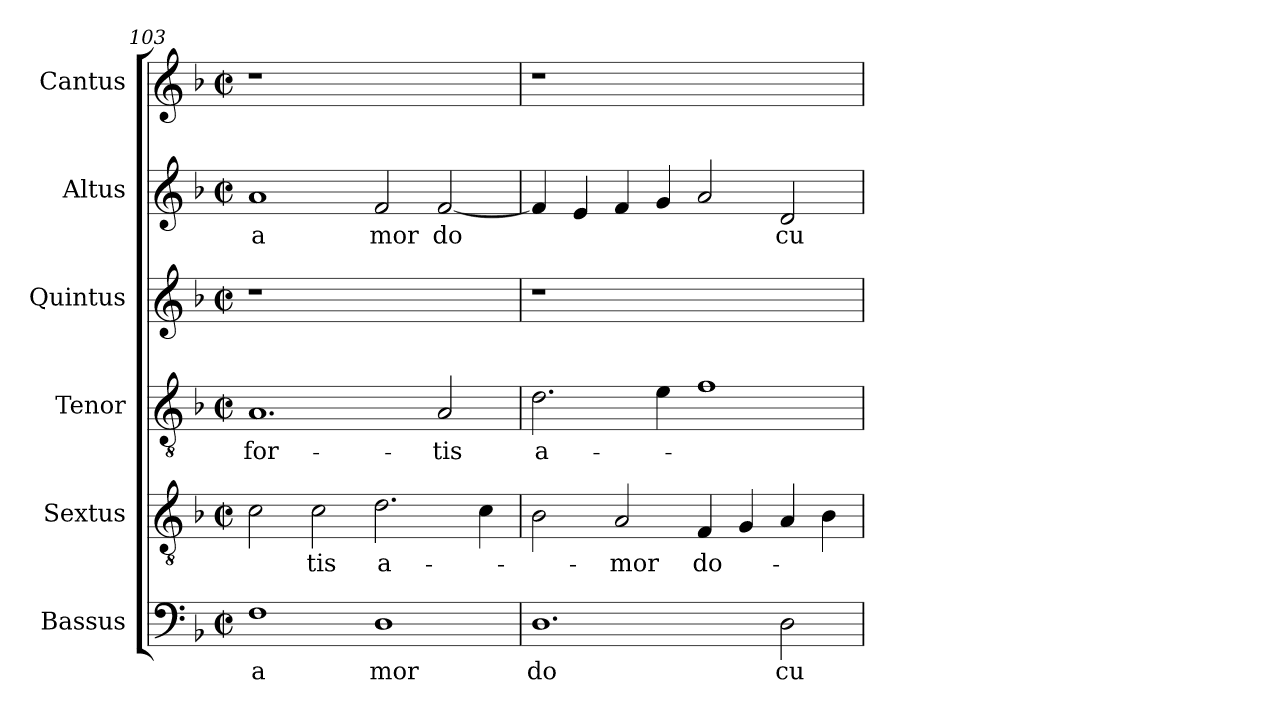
**kern	**text	**kern	**text	**kern	**text	**kern	**kern	**text	**kern
*part6	*part6	*part5	*part5	*part4	*part4	*part3	*part2	*part2	*part1
*staff6	*staff6	*staff5	*staff5	*staff4	*staff4	*staff3	*staff2	*staff2	*staff1
*I"Bassus	*	*I"Sextus	*	*I"Tenor	*	*I"Quintus	*I"Altus	*	*I"Cantus
*I'Bassus	*	*I'Sextus	*	*I'Tenor	*	*I'Quintus	*I'Altus	*	*I'Cantus
*clefF4	*	*clefGv2	*	*clefGv2	*	*clefG2	*clefG2	*	*clefG2
*k[b-]	*	*k[b-]	*	*k[b-]	*	*k[b-]	*k[b-]	*	*k[b-]
*F:	*	*F:	*	*F:	*	*F:	*F:	*	*F:
*M2/2	*	*M2/2	*	*M2/2	*	*M2/2	*M2/2	*	*M2/2
*met(c|)	*	*met(c|)	*	*met(c|)	*	*met(c|)	*met(c|)	*	*met(c|)
=103	=103	=103	=103	=103	=103	=103	=103	=103	=103
!	!LO:LY:b:cj	!	!	!	!LO:LY:b:cj	!	!	!LO:LY:b:cj	!
1F	a	2c\	.	1.A	for-	1r	1a	a	1r
!	!	!	!LO:LY:b:cj	!	!	!	!	!	!
.	.	2c\	-tis	.	.	.	.	.	.
!	!LO:LY:b:cj	!	!LO:LY:b:cj	!	!	!	!	!LO:LY:b:cj	!
1D	mor	2.d\	a-	.	.	1ryy	2f/	mor	1ryy
!	!	!	!	!	!LO:LY:b:cj	!	!	!LO:LY:b:cj	!
.	.	.	.	2A/	-tis	.	[<2f/	do	.
.	.	4c\	.	.	.	.	.	.	.
=104	=104	=104	=104	=104	=104	=104	=104	=104	=104
!	!LO:LY:b:cj	!	!	!	!LO:LY:b:cj	!	!	!	!
1.D	do	2B-\	.	2.d\	a-	1r	4f/]	.	1r
.	.	.	.	.	.	.	4e/	.	.
!	!	!	!LO:LY:b:cj	!	!	!	!	!	!
.	.	2A/	-mor	.	.	.	4f/	.	.
.	.	.	.	4e\	.	.	4g/	.	.
!	!	!	!LO:LY:b:cj	!	!	!	!	!	!
.	.	4F/	do-	1f	.	1ryy	2a/	.	1ryy
.	.	4G/	.	.	.	.	.	.	.
!	!LO:LY:b:cj	!	!	!	!	!	!	!LO:LY:b:cj	!
2D\	cu	4A/	.	.	.	.	2d/	cu	.
.	.	4B-\	.	.	.	.	.	.	.
=	=	=	=	=	=	=	=	=	=
*-	*-	*-	*-	*-	*-	*-	*-	*-	*-
